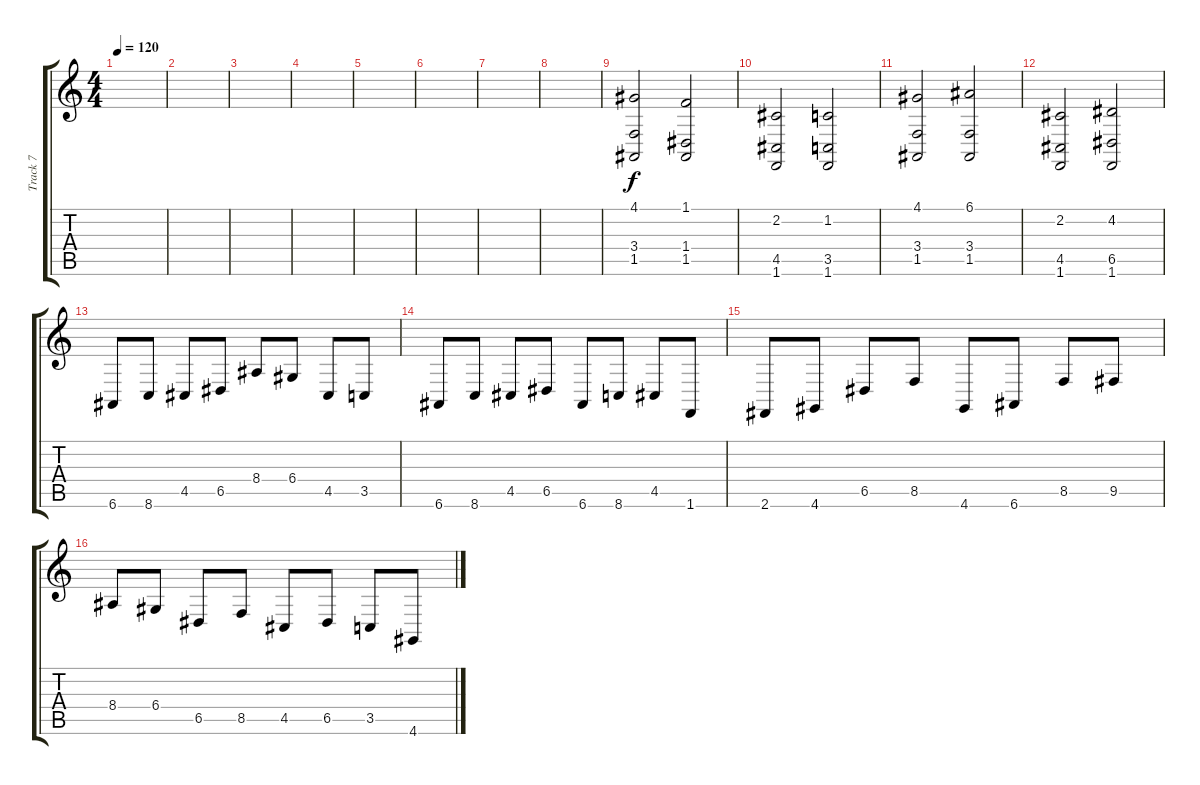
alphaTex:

\track ("Track 7" "Track 7") {instrument electricgrandpiano}
\staff {score tabs}
\tuning (E4 B3 G3 D3 A2 E2) {hide}
\ts (4 4)
\tempo 120
\clef g2
\ks c
|
|
|
|
|
|
|
|
(4.1 3.4 1.5).2 (1.1 1.4 1.5).2 |
(2.2 4.5 1.6).2 (1.2 3.5 1.6).2 |
(4.1 3.4 1.5).2 (6.1 3.4 1.5).2 |
(2.2 4.5 1.6).2 (4.2 6.5 1.6).2 |
6.6.8 8.6.8 4.5.8 6.5.8 8.4.8 6.4.8 4.5.8 3.5.8 |
6.6.8 8.6.8 4.5.8 6.5.8 6.6.8 8.6.8 4.5.8 1.6.8 |
2.6.8 4.6.8 6.5.8 8.5.8 4.6.8 6.6.8 8.5.8 9.5.8 |
8.4.8 6.4.8 6.5.8 8.5.8 4.5.8 6.5.8 3.5.8 4.6.8
